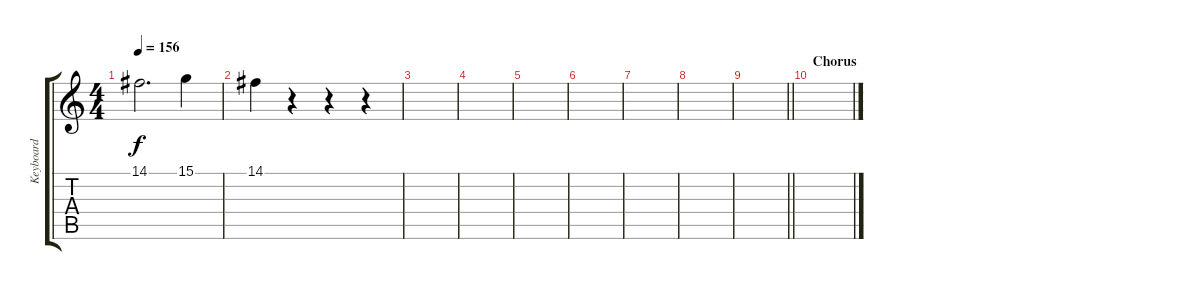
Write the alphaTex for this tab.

\track ("Keyboard" "Keyboard") {instrument lead2sawtooth}
\staff {score tabs}
\tuning (E4 B3 G3 D3 A2 E2) {hide}
\ts (4 4)
\tempo 156
\clef g2
\ks c
14.1{t}.2{d dy f} 15.1.4 |
14.1.4 r.4 r.4 r.4 |
|
|
|
|
|
|
\barLineRight lightlight
|
\section ("" "Chorus")
